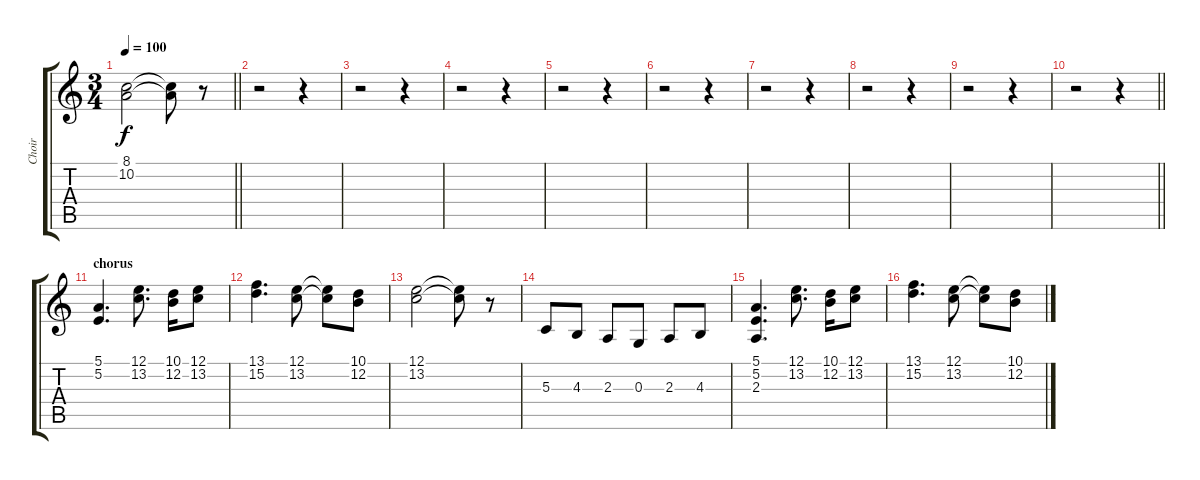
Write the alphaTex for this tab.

\track ("Choir" "Choir") {instrument choiraahs}
\staff {score tabs}
\tuning (E4 B3 G3 D3 A2 E2) {hide}
\ts (3 4)
\tempo 100
\clef g2
\barLineRight lightlight
\ks c
(8.1 10.2).2{dy f} (8.1{t} 10.2{t}).8 r.8 |
\section ("" "")
r.2 r.4 |
r.2 r.4 |
r.2 r.4 |
r.2 r.4 |
r.2 r.4 |
r.2 r.4 |
r.2 r.4 |
r.2 r.4 |
\barLineRight lightlight
r.2 r.4 |
\section ("" "chorus")
(5.1 5.2).4{d} (12.1 13.2).8{d} (10.1 12.2).16 (12.1 13.2).8 |
(13.1 15.2).4{d} (12.1 13.2).8 (12.1{t} 13.2{t}).8 (10.1 12.2).8 |
(12.1 13.2).2 (12.1{t} 13.2{t}).8 r.8 |
5.3.8 4.3.8 2.3.8 0.3.8 2.3.8 4.3.8 |
(5.1 5.2 2.3).4{d} (12.1 13.2).8{d} (10.1 12.2).16 (12.1 13.2).8 |
(13.1 15.2).4{d} (12.1 13.2).8 (12.1{t} 13.2{t}).8 (10.1 12.2).8
